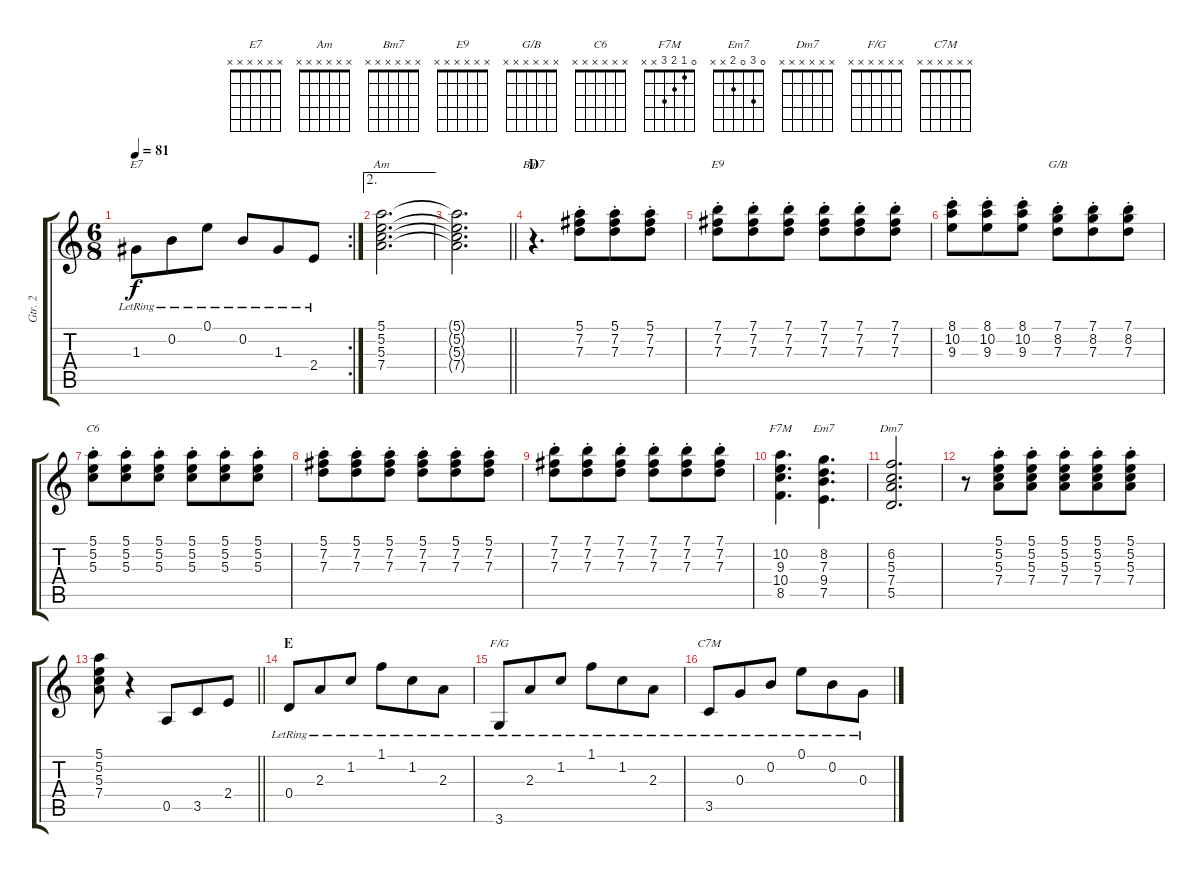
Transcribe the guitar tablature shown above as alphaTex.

\track ("Gtr. 2" "Gtr. 2") {instrument electricguitarclean}
\staff {score tabs}
\tuning (E4 B3 G3 D3 A2 E2) {hide}
\chord ("E7" x x x x x x)
\chord ("Am" x x x x x x)
\chord ("Bm7" x x x x x x)
\chord ("E9" x x x x x x)
\chord ("G/B" x x x x x x)
\chord ("C6" x x x x x x)
\chord ("F7M" 0 1 2 3 x x)
\chord ("Em7" 0 3 0 2 x x)
\chord ("Dm7" x x x x x x)
\chord ("F/G" x x x x x x)
\chord ("C7M" x x x x x x)
\rc 2
\ts (6 8)
\tempo 81
\clef g2
\ks c
1.3{lr}.8{ch "E7" dy f} 0.2{lr}.8 0.1{lr}.8 0.2{lr}.8 1.3{lr}.8 2.4{lr}.8 |
\ae 2
(5.1 5.2 5.3 7.4).2{d ch "Am"} |
\barLineRight lightlight
(5.1{t} 5.2{t} 5.3{t} 7.4{t}).2{d} |
\section ("" "D")
r.4{d ch "Bm7"} (5.1{st} 7.2{st} 7.3{st}).8 (5.1{st} 7.2{st} 7.3{st}).8 (5.1{st} 7.2{st} 7.3{st}).8 |
(7.1{st} 7.2{st} 7.3{st}).8{ch "E9"} (7.1{st} 7.2{st} 7.3{st}).8 (7.1{st} 7.2{st} 7.3{st}).8 (7.1{st} 7.2{st} 7.3{st}).8 (7.1{st} 7.2{st} 7.3{st}).8 (7.1{st} 7.2{st} 7.3{st}).8 |
(8.1{st} 10.2{st} 9.3{st}).8 (8.1{st} 10.2{st} 9.3{st}).8 (8.1{st} 10.2{st} 9.3{st}).8 (7.1{st} 8.2{st} 7.3{st}).8{ch "G/B"} (7.1{st} 8.2{st} 7.3{st}).8 (7.1{st} 8.2{st} 7.3{st}).8 |
(5.1{st} 5.2{st} 5.3{st}).8{ch "C6"} (5.1{st} 5.2{st} 5.3{st}).8 (5.1{st} 5.2{st} 5.3{st}).8 (5.1{st} 5.2{st} 5.3{st}).8 (5.1{st} 5.2{st} 5.3{st}).8 (5.1{st} 5.2{st} 5.3{st}).8 |
(5.1{st} 7.2{st} 7.3{st}).8 (5.1{st} 7.2{st} 7.3{st}).8 (5.1{st} 7.2{st} 7.3{st}).8 (5.1{st} 7.2{st} 7.3{st}).8 (5.1{st} 7.2{st} 7.3{st}).8 (5.1{st} 7.2{st} 7.3{st}).8 |
(7.1{st} 7.2{st} 7.3{st}).8 (7.1{st} 7.2{st} 7.3{st}).8 (7.1{st} 7.2{st} 7.3{st}).8 (7.1{st} 7.2{st} 7.3{st}).8 (7.1{st} 7.2{st} 7.3{st}).8 (7.1{st} 7.2{st} 7.3{st}).8 |
(10.2 9.3 10.4 8.5).4{d ch "F7M"} (8.2 7.3 9.4 7.5).4{d ch "Em7"} |
(6.2 5.3 7.4 5.5).2{d ch "Dm7"} |
r.8 (5.1{st} 5.2{st} 5.3{st} 7.4{st}).8 (5.1{st} 5.2{st} 5.3{st} 7.4{st}).8 (5.1{st} 5.2{st} 5.3{st} 7.4{st}).8 (5.1{st} 5.2{st} 5.3{st} 7.4{st}).8 (5.1{st} 5.2{st} 5.3{st} 7.4{st}).8 |
\barLineRight lightlight
(5.1 5.2 5.3 7.4).8 r.4 0.5.8 3.5.8 2.4.8 |
\section ("" "E")
0.4{lr}.8 2.3{lr}.8 1.2{lr}.8 1.1{lr}.8 1.2{lr}.8 2.3{lr}.8 |
3.6{lr}.8{ch "F/G"} 2.3{lr}.8 1.2{lr}.8 1.1{lr}.8 1.2{lr}.8 2.3{lr}.8 |
3.5{lr}.8{ch "C7M"} 0.3{lr}.8 0.2{lr}.8 0.1{lr}.8 0.2{lr}.8 0.3{lr}.8
